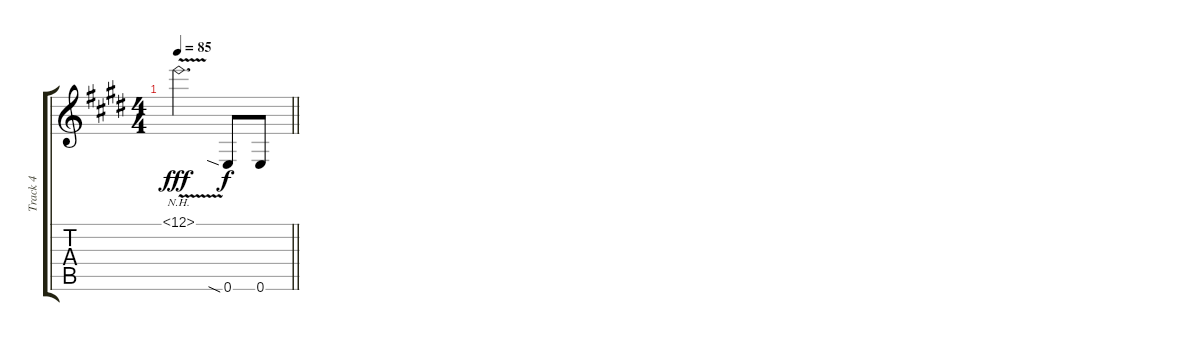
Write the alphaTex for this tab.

\track ("Track 4" "Track 4") {instrument overdrivenguitar}
\staff {score tabs}
\tuning (E4 B3 G3 D3 A2 E2) {hide}
\ts (4 4)
\tempo 85
\clef g2
\barLineRight lightlight
\ks e
12.1{nh v}.2{d dy fff} 0.6{sia}.8{dy f} 0.6.8
